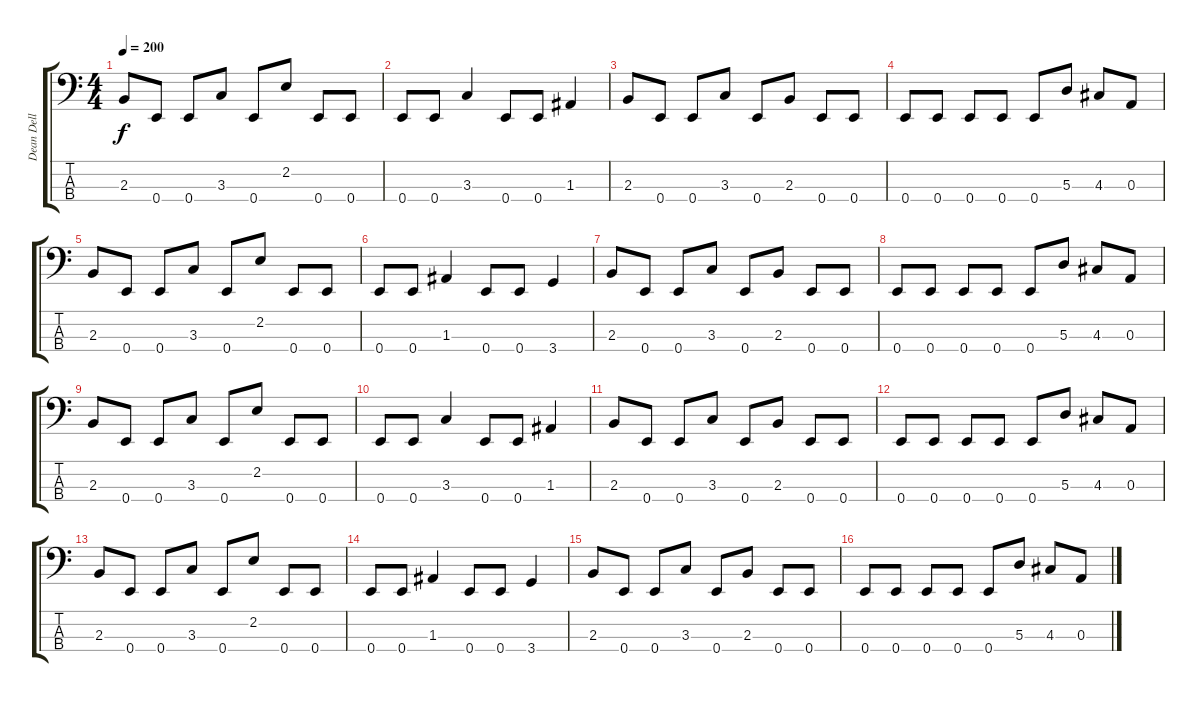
\track ("Dean Dell" "Dean Dell") {instrument electricbasspick}
\staff {score tabs}
\tuning (G2 D2 A1 E1) {hide}
\ts (4 4)
\tempo 200
\clef f4
\ks c
2.3.8{dy f} 0.4.8 0.4.8 3.3.8 0.4.8 2.2.8 0.4.8 0.4.8 |
0.4.8 0.4.8 3.3.4 0.4.8 0.4.8 1.3.4 |
2.3.8 0.4.8 0.4.8 3.3.8 0.4.8 2.3.8 0.4.8 0.4.8 |
0.4.8 0.4.8 0.4.8 0.4.8 0.4.8 5.3.8 4.3.8 0.3.8 |
2.3.8 0.4.8 0.4.8 3.3.8 0.4.8 2.2.8 0.4.8 0.4.8 |
0.4.8 0.4.8 1.3.4 0.4.8 0.4.8 3.4.4 |
2.3.8 0.4.8 0.4.8 3.3.8 0.4.8 2.3.8 0.4.8 0.4.8 |
0.4.8 0.4.8 0.4.8 0.4.8 0.4.8 5.3.8 4.3.8 0.3.8 |
2.3.8 0.4.8 0.4.8 3.3.8 0.4.8 2.2.8 0.4.8 0.4.8 |
0.4.8 0.4.8 3.3.4 0.4.8 0.4.8 1.3.4 |
2.3.8 0.4.8 0.4.8 3.3.8 0.4.8 2.3.8 0.4.8 0.4.8 |
0.4.8 0.4.8 0.4.8 0.4.8 0.4.8 5.3.8 4.3.8 0.3.8 |
2.3.8 0.4.8 0.4.8 3.3.8 0.4.8 2.2.8 0.4.8 0.4.8 |
0.4.8 0.4.8 1.3.4 0.4.8 0.4.8 3.4.4 |
2.3.8 0.4.8 0.4.8 3.3.8 0.4.8 2.3.8 0.4.8 0.4.8 |
0.4.8 0.4.8 0.4.8 0.4.8 0.4.8 5.3.8 4.3.8 0.3.8
